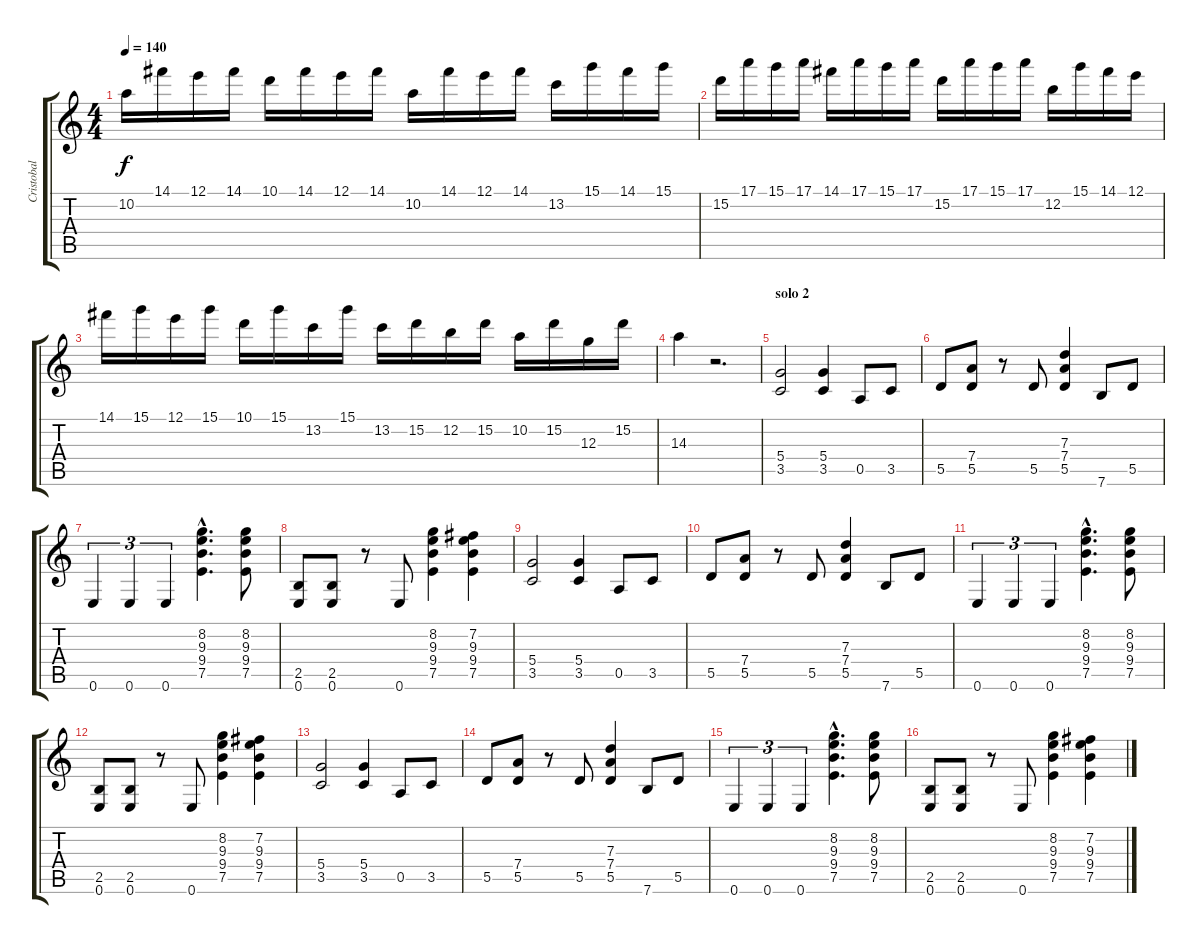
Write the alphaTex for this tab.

\track ("Cristobal Arriagada" "Cristobal ") {instrument distortionguitar}
\staff {score tabs}
\tuning (E4 B3 G3 D3 A2 E2) {hide}
\ts (4 4)
\tempo 140
\clef g2
\ks c
10.2.16{dy f} 14.1.16 12.1.16 14.1.16 10.1.16 14.1.16 12.1.16 14.1.16 10.2.16 14.1.16 12.1.16 14.1.16 13.2.16 15.1.16 14.1.16 15.1.16 |
15.2.16 17.1.16 15.1.16 17.1.16 14.1.16 17.1.16 15.1.16 17.1.16 15.2.16 17.1.16 15.1.16 17.1.16 12.2.16 15.1.16 14.1.16 12.1.16 |
14.1.16 15.1.16 12.1.16 15.1.16 10.1.16 15.1.16 13.2.16 15.1.16 13.2.16 15.2.16 12.2.16 15.2.16 10.2.16 15.2.16 12.3.16 15.2.16 |
14.3.4 r.2{d} |
\section ("" "solo 2")
(5.4 3.5).2 (5.4 3.5).4 0.5.8 3.5.8 |
5.5.8 (7.4 5.5).8 r.8 5.5.8 (7.3 7.4 5.5).4 7.6.8 5.5.8 |
0.6.4{tu (3 2)} 0.6.4{tu (3 2)} 0.6.4{tu (3 2)} (8.2{hac} 9.3{hac} 9.4{hac} 7.5{hac}).4{d} (8.2 9.3 9.4 7.5).8 |
(2.5 0.6).8 (2.5 0.6).8 r.8 0.6.8 (8.2 9.3 9.4 7.5).4 (7.2 9.3 9.4 7.5).4 |
(5.4 3.5).2 (5.4 3.5).4 0.5.8 3.5.8 |
5.5.8 (7.4 5.5).8 r.8 5.5.8 (7.3 7.4 5.5).4 7.6.8 5.5.8 |
0.6.4{tu (3 2)} 0.6.4{tu (3 2)} 0.6.4{tu (3 2)} (8.2{hac} 9.3{hac} 9.4{hac} 7.5{hac}).4{d} (8.2 9.3 9.4 7.5).8 |
(2.5 0.6).8 (2.5 0.6).8 r.8 0.6.8 (8.2 9.3 9.4 7.5).4 (7.2 9.3 9.4 7.5).4 |
(5.4 3.5).2 (5.4 3.5).4 0.5.8 3.5.8 |
5.5.8 (7.4 5.5).8 r.8 5.5.8 (7.3 7.4 5.5).4 7.6.8 5.5.8 |
0.6.4{tu (3 2)} 0.6.4{tu (3 2)} 0.6.4{tu (3 2)} (8.2{hac} 9.3{hac} 9.4{hac} 7.5{hac}).4{d} (8.2 9.3 9.4 7.5).8 |
(2.5 0.6).8 (2.5 0.6).8 r.8 0.6.8 (8.2 9.3 9.4 7.5).4 (7.2 9.3 9.4 7.5).4
